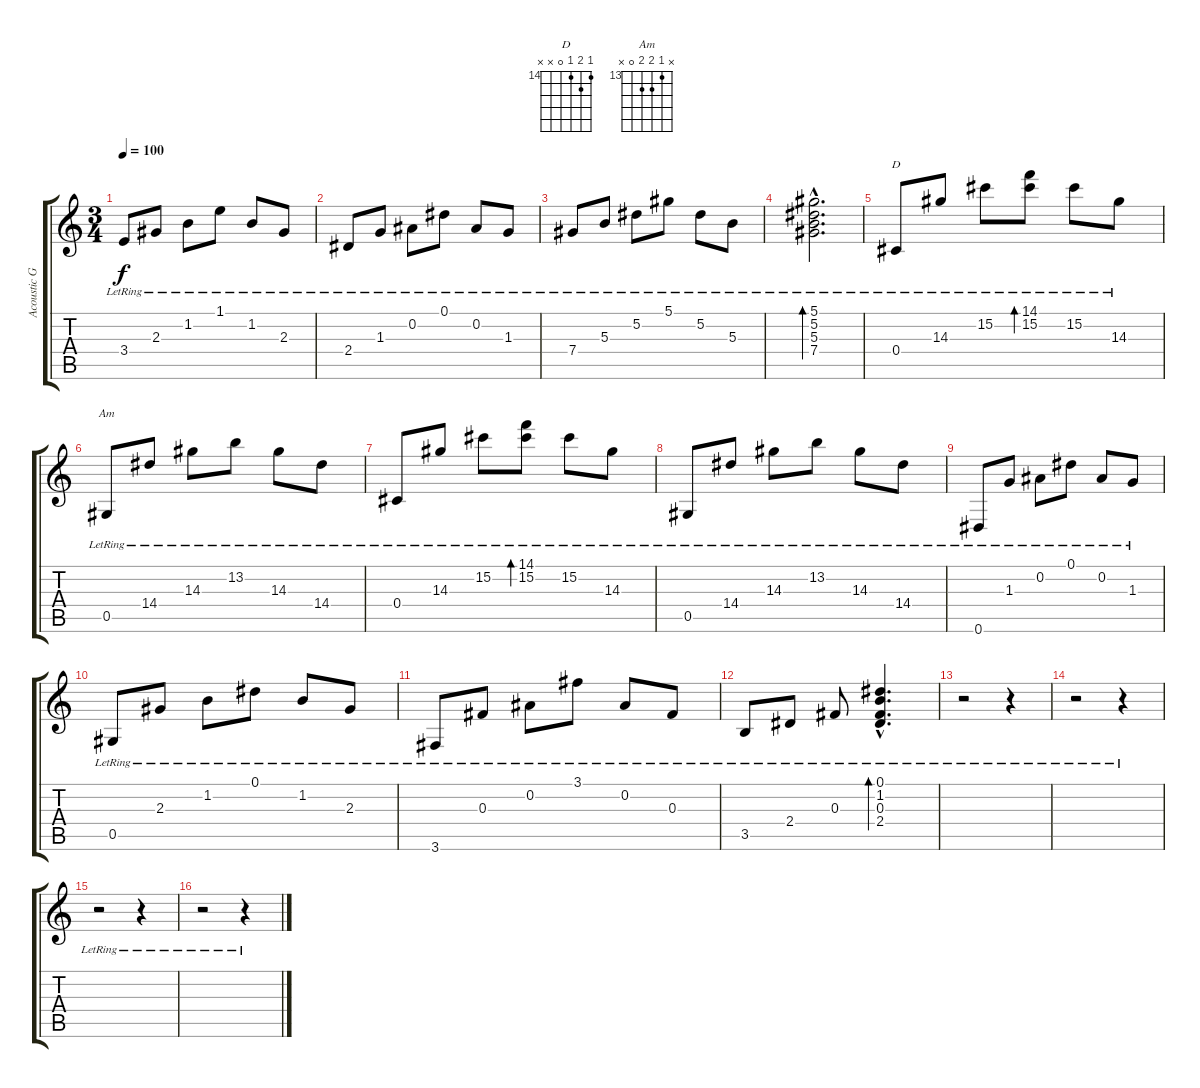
\track ("Acoustic Guitar" "Acoustic G") {instrument acousticguitarsteel}
\staff {score tabs}
\tuning (Eb4 Bb3 Gb3 Db3 Ab2 Eb2) {hide}
\chord ("D" 14 15 14 0 x x) {firstfret 14}
\chord ("Am" x 13 14 14 0 x) {firstfret 13}
\ts (3 4)
\tempo 100
\clef g2
\ks c
3.4{lr}.8{dy f} 2.3{lr}.8 1.2{lr}.8 1.1{lr}.8 1.2{lr}.8 2.3{lr}.8 |
2.4{lr}.8 1.3{lr}.8 0.2{lr}.8 0.1{lr}.8 0.2{lr}.8 1.3{lr}.8 |
7.4{lr}.8 5.3{lr}.8 5.2{lr}.8 5.1{lr}.8 5.2{lr}.8 5.3{lr}.8 |
(5.1{hac lr} 5.2{hac lr} 5.3{hac lr} 7.4{hac lr}).2{d bd 240} |
0.4{lr}.8{ch "D"} 14.3{lr}.8 15.2{lr}.8 (14.1{lr} 15.2{lr}).8{bd 240} 15.2{lr}.8 14.3{lr}.8 |
0.5{lr}.8{ch "Am"} 14.4{lr}.8 14.3{lr}.8 13.2{lr}.8 14.3{lr}.8 14.4{lr}.8 |
0.4{lr}.8 14.3{lr}.8 15.2{lr}.8 (14.1{lr} 15.2{lr}).8{bd 240} 15.2{lr}.8 14.3{lr}.8 |
0.5{lr}.8 14.4{lr}.8 14.3{lr}.8 13.2{lr}.8 14.3{lr}.8 14.4{lr}.8 |
0.6{lr}.8 1.3{lr}.8 0.2{lr}.8 0.1{lr}.8 0.2{lr}.8 1.3{lr}.8 |
0.5{lr}.8 2.3{lr}.8 1.2{lr}.8 0.1{lr}.8 1.2{lr}.8 2.3{lr}.8 |
3.6{lr}.8 0.3{lr}.8 0.2{lr}.8 3.1{lr}.8 0.2{lr}.8 0.3{lr}.8 |
3.5{lr}.8 2.4{lr}.8 0.3{lr}.8 (0.1{hac lr} 1.2{hac lr} 0.3{hac lr} 2.4{hac lr}).4{d bd 240} |
r.2 r.4 |
r.2 r.4 |
r.2 r.4 |
r.2 r.4
